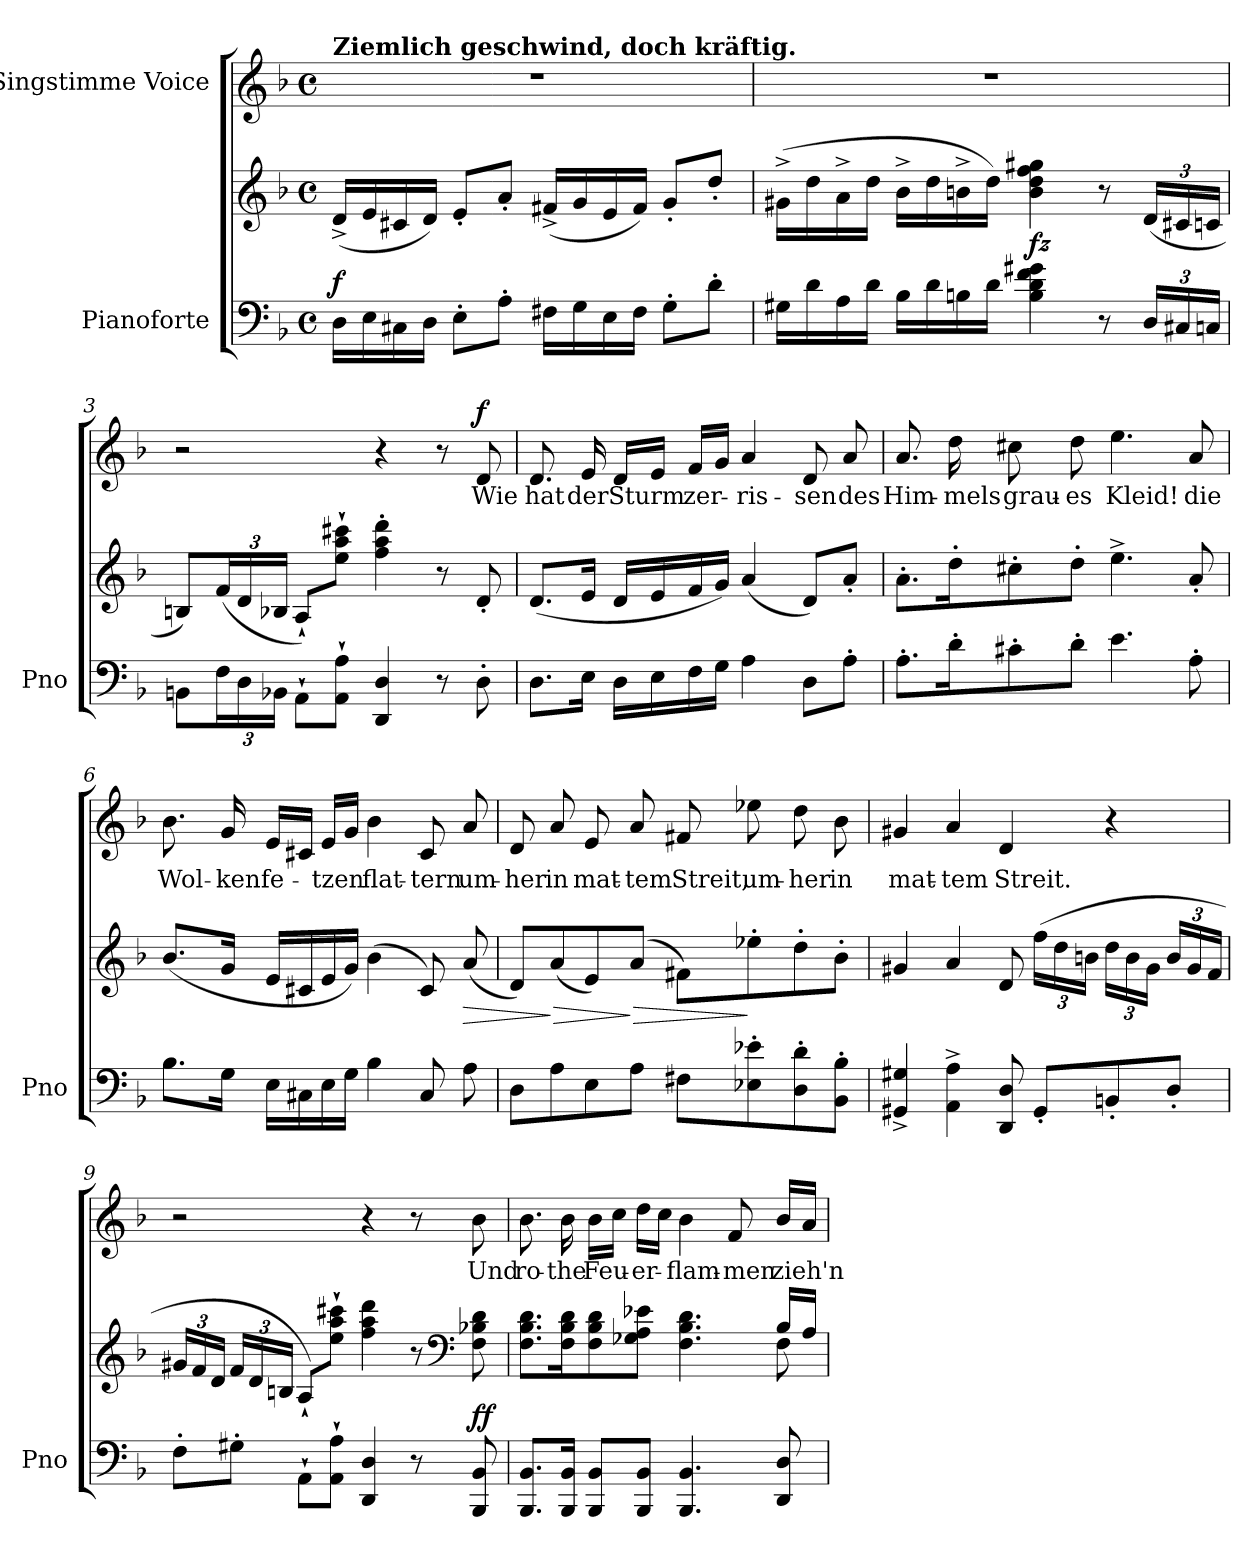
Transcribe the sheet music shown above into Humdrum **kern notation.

**kern	**kern	**dynam	**kern	**text	**dynam
*part2	*part2	*part2	*part1	*part1	*part1
*staff3	*staff2	*staff2/3	*staff1	*staff1	*staff1
*I"Pianoforte	*	*	*I"Singstimme Voice	*	*
*I'Pno	*	*	*	*	*
*clefF4	*clefG2	*	*clefG2	*	*
*k[b-]	*k[b-]	*	*k[b-]	*	*
*M4/4	*M4/4	*	*M4/4	*	*
*met(c)	*met(c)	*	*met(c)	*	*
*MM80	*MM80	*	*MM80	*	*
=1	=1	=1	=1	=1	=1
!	!	!	!LO:TX:a:B:t=Ziemlich geschwind, doch kräftig.	!	!
!	!	!LO:DY:a=2	!	!	!
16D\LL	(16d^/LL	f	1r	.	.
16E\	16e/	.	.	.	.
16C#X\	16c#X/	.	.	.	.
16D\JJ	16d/JJ)	.	.	.	.
8E'\L	8e'/L	.	.	.	.
8A'\J	8a'/J	.	.	.	.
16F#X\LL	(16f#X^/LL	.	.	.	.
16G\	16g/	.	.	.	.
16E\	16e/	.	.	.	.
16F#\JJ	16f#/JJ)	.	.	.	.
8G'\L	8g'/L	.	.	.	.
8d'\J	8dd'/J	.	.	.	.
=2	=2	=2	=2	=2	=2
16G#X\LL	(16g#X^\LL	.	1r	.	.
16d\	16dd\	.	.	.	.
16A\	16a^\	.	.	.	.
16d\JJ	16dd\JJ	.	.	.	.
16B-\LL	16b-^\LL	.	.	.	.
16d\	16dd\	.	.	.	.
16Bn\	16bn^\	.	.	.	.
16d\JJ	16dd\JJ)	.	.	.	.
!	!	!LO:DY:b	!	!	!
4B\ 4d\ 4f\ 4g#X\	4b\ 4dd\ 4ff\ 4gg#X\	fz	.	.	.
8r	8r	.	.	.	.
*Xbrackettup	*Xbrackettup	*	*	*	*
24D/LL	(24d/LL	.	.	.	.
24C#X/	24c#X/	.	.	.	.
24Cn/JJ	24cn/JJ	.	.	.	.
=3	=3	=3	=3	=3	=3
8BBn\L	8Bn/L)	.	2r	.	.
24F\L	(24f/L	.	.	.	.
24D\	24d/	.	.	.	.
24BB-X\JJ	24B-X/JJ	.	.	.	.
8AA`\L	8A`/L)	.	.	.	.
8AA\` 8A\`J	8ee\` 8aa\` 8ccc#X\`J	.	.	.	.
4DD/ 4D/	4ff\' 4aa\' 4ddd\'	.	4r	.	.
8r	8r	.	8r	.	.
!	!	!	!	!LO:LY:b	!LO:DY:a
8D'\	8d'/	.	8d/	Wie	f
!!LO:LB:g=z
=4	=4	=4	=4	=4	=4
!	!	!	!	!LO:LY:b	!
8.D\L	(8.d/L	.	8.d/	hat	.
!	!	!	!	!LO:LY:b	!
16E\Jk	16e/Jk	.	16e/	der	.
!	!	!	!	!LO:LY:b	!
16D\LL	16d/LL	.	16d/LL	Sturm	.
16E\	16e/	.	16e/JJ	.	.
!	!	!	!	!LO:LY:b	!
16F\	16f/	.	16f/LL	zer-	.
16G\JJ	16g/JJ)	.	16g/JJ	.	.
!	!	!	!	!LO:LY:b	!
4A\	(4a/	.	4a/	-ris-	.
!	!	!	!	!LO:LY:b	!
8D\L	8d/L)	.	8d/	-sen	.
!	!	!	!	!LO:LY:b	!
8A'\J	8a'/J	.	8a/	des	.
=5	=5	=5	=5	=5	=5
!	!	!	!	!LO:LY:b	!
8.A'\L	8.a'\L	.	8.a/	Him-	.
!	!	!	!	!LO:LY:b	!
16d'\K	16dd'\K	.	16dd\	-mels	.
!	!	!	!	!LO:LY:b	!
8c#X'\	8cc#X'\	.	8cc#X\	grau-	.
!	!	!	!	!LO:LY:b	!
8d'\J	8dd'\J	.	8dd\	-es	.
!	!	!	!	!LO:LY:b	!
4.e\	4.ee^\	.	4.ee\	Kleid!	.
!	!	!	!	!LO:LY:b	!
8A'\	8a'/	.	8a/	die	.
=6	=6	=6	=6	=6	=6
!	!	!	!	!LO:LY:b	!
8.B-\L	(8.b-/L	.	8.b-\	Wol-	.
!	!	!	!	!LO:LY:b	!
16G\Jk	16g/Jk	.	16g/	-ken	.
!	!	!	!	!LO:LY:b	!
16E\LL	16e/LL	.	16e/LL	fe-	.
16C#X\	16c#X/	.	16c#X/JJ	.	.
!	!	!	!	!LO:LY:b	!
16E\	16e/	.	16e/LL	-tzen	.
16G\JJ	16g/JJ)	.	16g/JJ	.	.
!	!	!	!	!LO:LY:b	!
4B-\	(4b-\	.	4b-\	flat-	.
!	!	!	!	!LO:LY:b	!
8C#/	8c#/)	.	8c#/	-tern	.
!	!	!LO:HP:b	!	!LO:LY:b	!
8A\	(8a/	>	8a/	um-	.
!!LO:LB:g=z
=7	=7	=7	=7	=7	=7
!	!	!	!	!LO:LY:b	!
8D\L	8d/L)	.	8d/	-her	.
!	!	!LO:HP:n=1:b	!	!LO:LY:b	!
8A\	(8a/	] >	8a/	in	.
!	!	!	!	!LO:LY:b	!
8E\	8e/)	.	8e/	mat-	.
!	!	!LO:HP:n=1:b	!	!LO:LY:b	!
8A\J	(8a/J	] >	8a/	-tem	.
!	!	!	!	!LO:LY:b	!
8F#X\L	8f#X\L)	.	8f#X/	Streit,	.
!	!	!	!	!LO:LY:b	!
8E-X\' 8e-X\'	8ee-X'\	]	8ee-X\	um-	.
!	!	!	!	!LO:LY:b	!
8D\' 8d\'	8dd'\	.	8dd\	-her	.
!	!	!	!	!LO:LY:b	!
8BB-\' 8B-\'J	8b-'\J	.	8b-\	in	.
=8	=8	=8	=8	=8	=8
!	!	!	!	!LO:LY:b	!
4GG#X/^ 4G#X/^	4g#X/	.	4g#X/	mat-	.
!	!	!	!	!LO:LY:b	!
4AA\^ 4A\^	4a/	.	4a/	-tem	.
!	!	!	!	!LO:LY:b	!
8DD/ 8D/	8d/	.	4d/	Streit.	.
8GG#'/L	(24ff\LL	.	.	.	.
.	24dd\	.	.	.	.
.	24bn\JJ	.	.	.	.
8BBn'/	24dd\LL	.	4r	.	.
.	24b\	.	.	.	.
.	24g#\JJ	.	.	.	.
8D'/J	24b/LL	.	.	.	.
.	24g#/	.	.	.	.
.	24f/JJ	.	.	.	.
=9	=9	=9	=9	=9	=9
8F'\L	24g#X/LL	.	2r	.	.
.	24f/	.	.	.	.
.	24d/JJ	.	.	.	.
8G#X'\J	24f/LL	.	.	.	.
.	24d/	.	.	.	.
.	24Bn/JJ	.	.	.	.
8AA`\L	8A`/L)	.	.	.	.
8AA\` 8A\`J	8ee\` 8aa\` 8ccc#X\`J	.	.	.	.
4DD/ 4D/	4ff\ 4aa\ 4ddd\	.	4r	.	.
8r	8r	.	8r	.	.
*	*clefF4	*	*	*	*
!	!	!LO:DY:a=2	!	!LO:LY:b	!
8BBB-/ 8BB-/	8F\ 8B-X\ 8d\	ff	8b-\	Und	.
!!LO:PB:g=z
=10	=10	=10	=10	=10	=10
*	*^	*	*	*	*
!	!	!	!	!	!LO:LY:b	!
8.BBB-/ 8.BB-/L	8.F\ 8.B-\ 8.d\L	2ryy	.	8.b-\	ro-	.
!	!	!	!	!	!LO:LY:b	!
16BBB-/ 16BB-/Jk	16F\ 16B-\ 16d\K	.	.	16b-\	-the	.
!	!	!	!	!	!LO:LY:b	!
8BBB-/ 8BB-/L	8F\ 8B-\ 8d\	.	.	16b-\LL	Feu-	.
.	.	.	.	16cc\JJ	.	.
!	!	!	!	!	!LO:LY:b	!
8BBB-/ 8BB-/J	8G-X\ 8A\ 8e-X\J	.	.	16dd\LL	-er-	.
.	.	.	.	16cc\JJ	.	.
!	!	!	!	!	!LO:LY:b	!
4.BBB-/ 4.BB-/	4.F\ 4.B-\ 4.d\	4ryy	.	4b-\	-flam-	.
!	!	!	!	!	!LO:LY:b	!
.	.	8ryy	.	8f/	-men	.
!	!	!	!	!	!LO:LY:b	!
8DD/ 8D/	16B-/LL	8F\	.	16b-/LL	zieh'n	.
.	16A/JJ	.	.	16a/JJ	.	.
*	*v	*v	*	*	*	*
=	=	=	=	=	=
*-	*-	*-	*-	*-	*-
